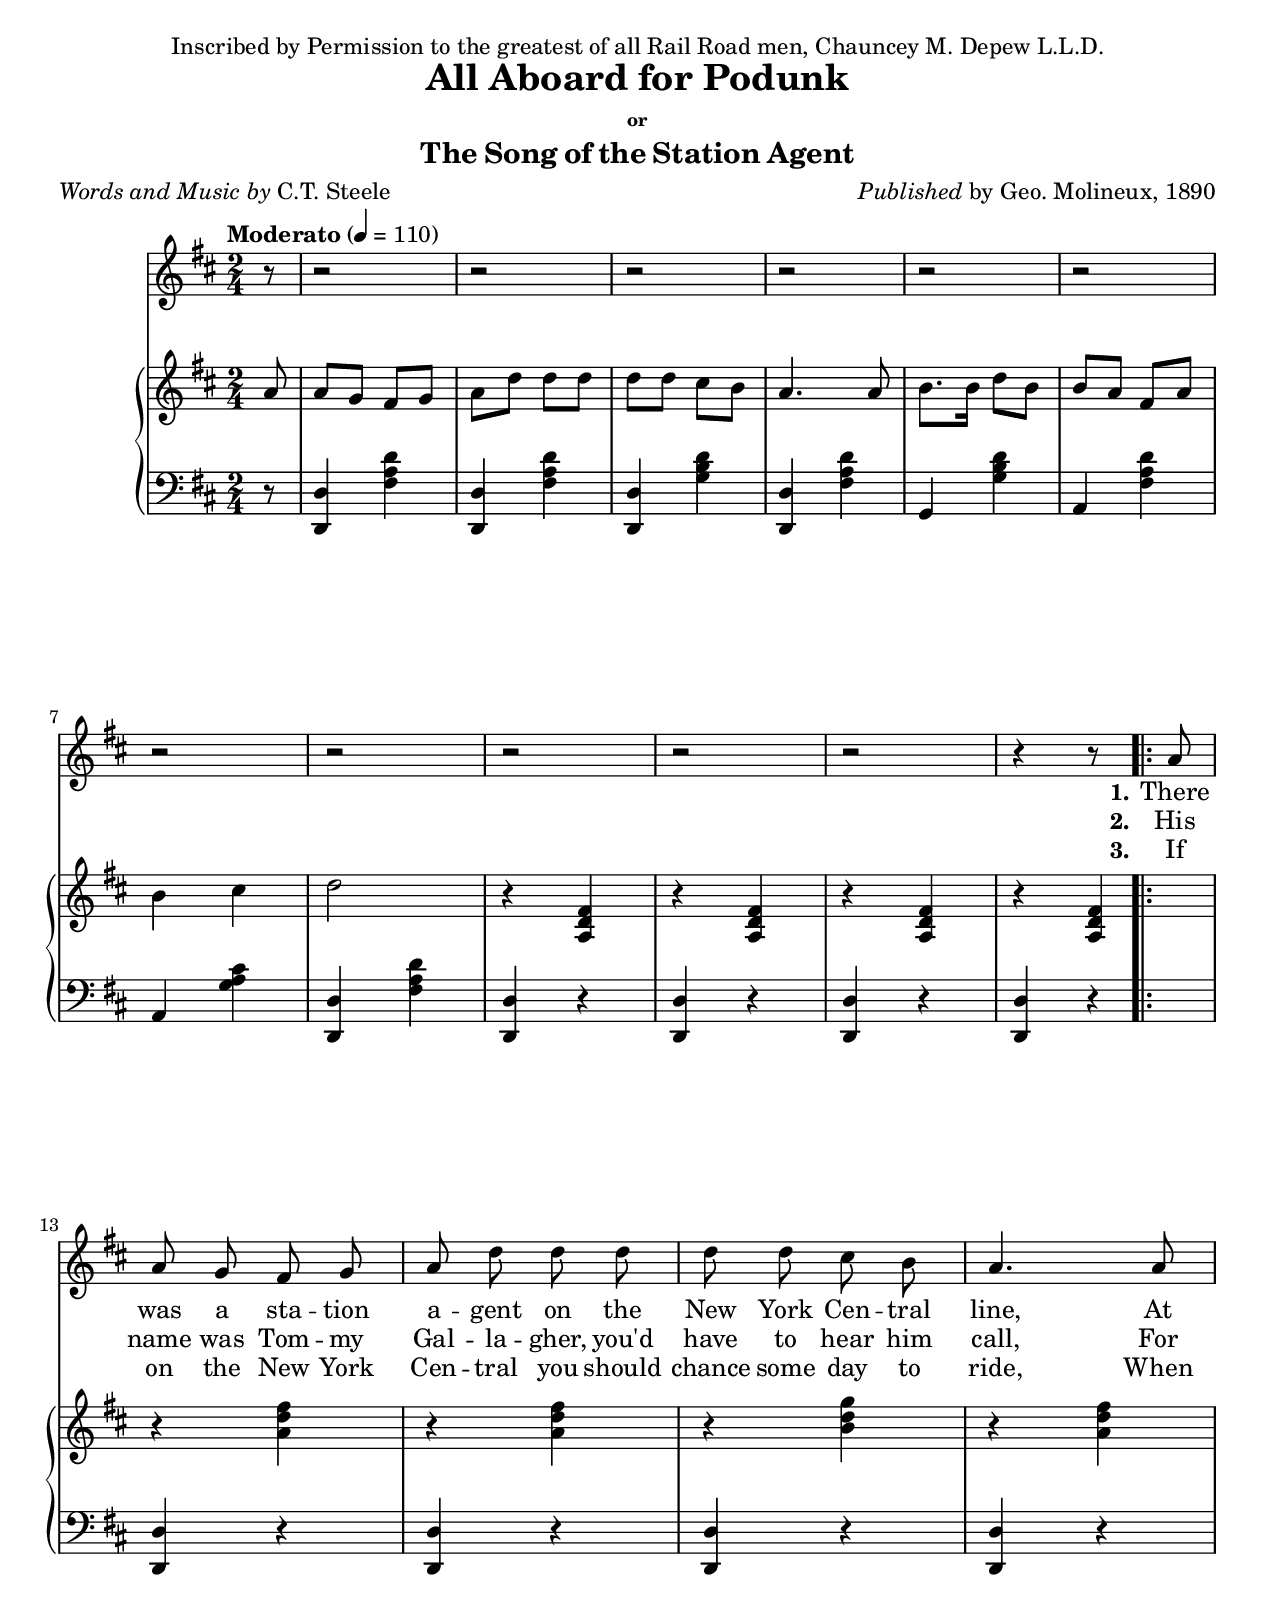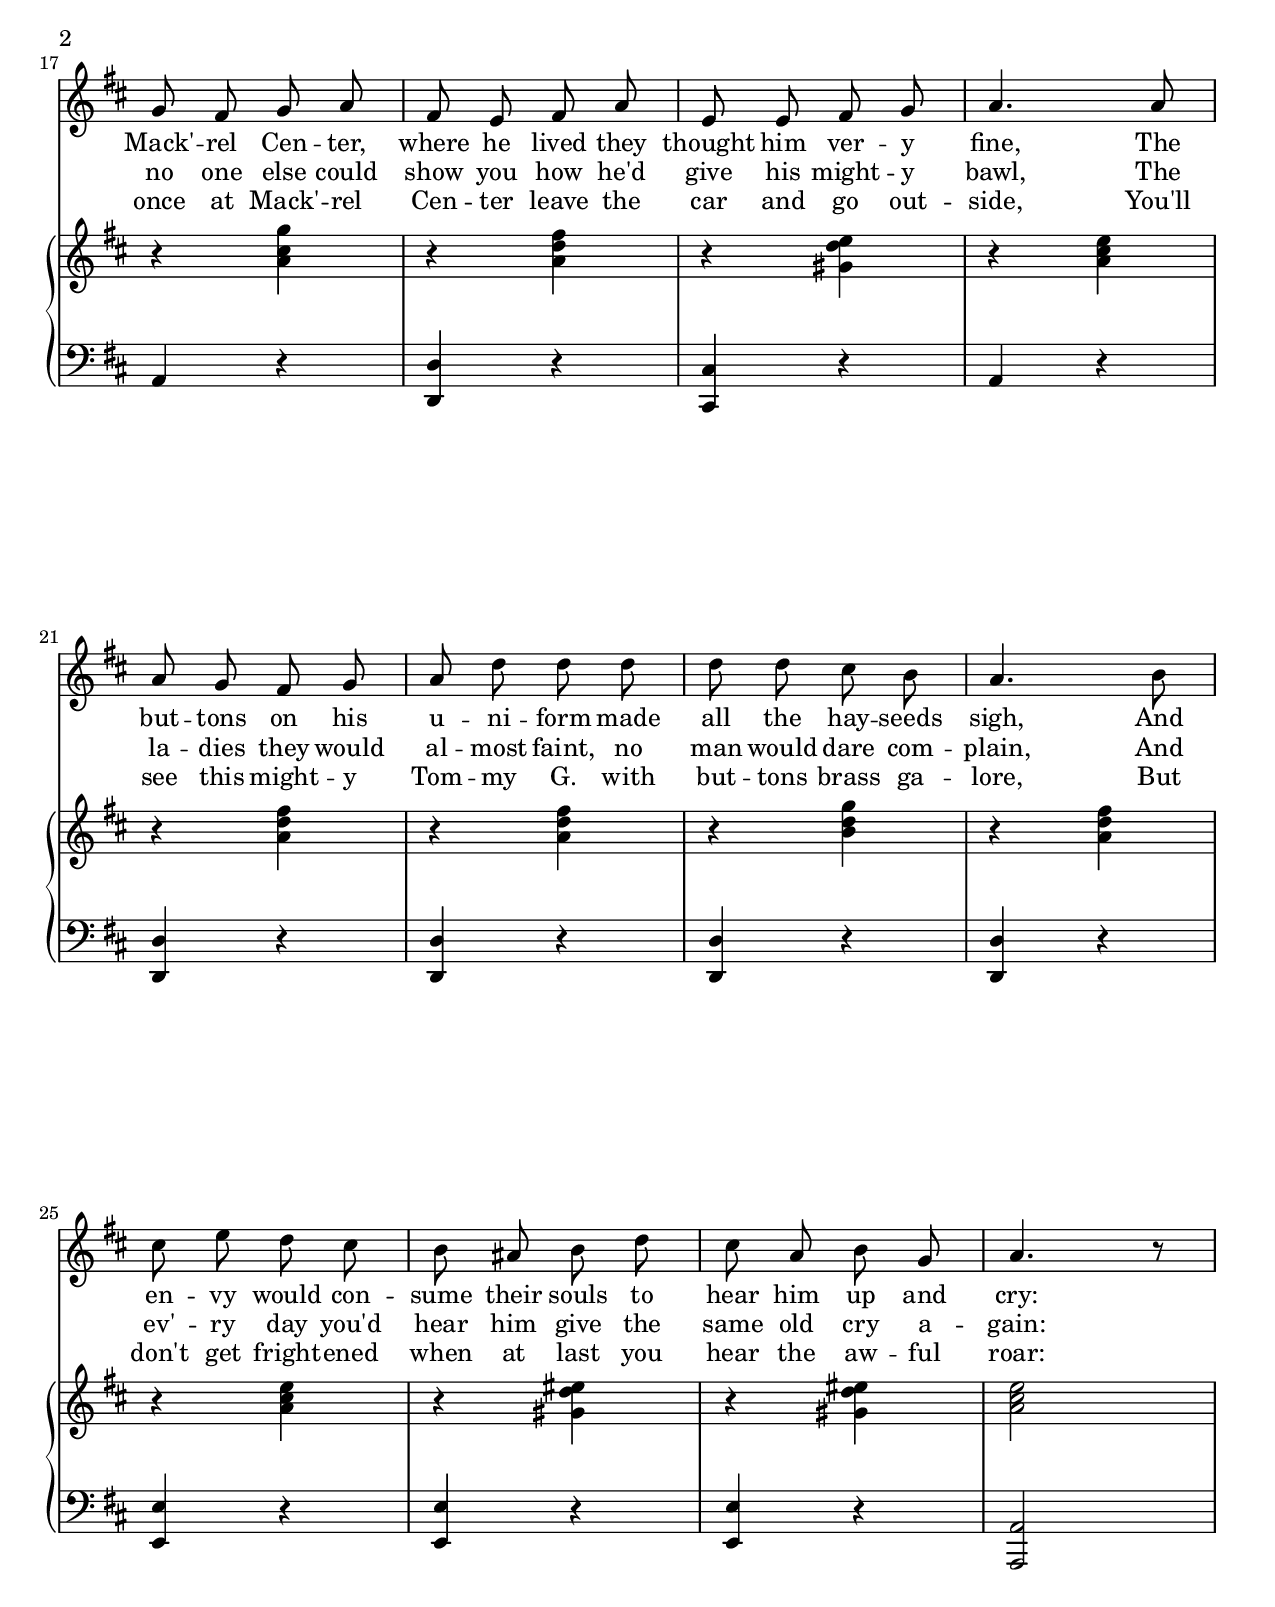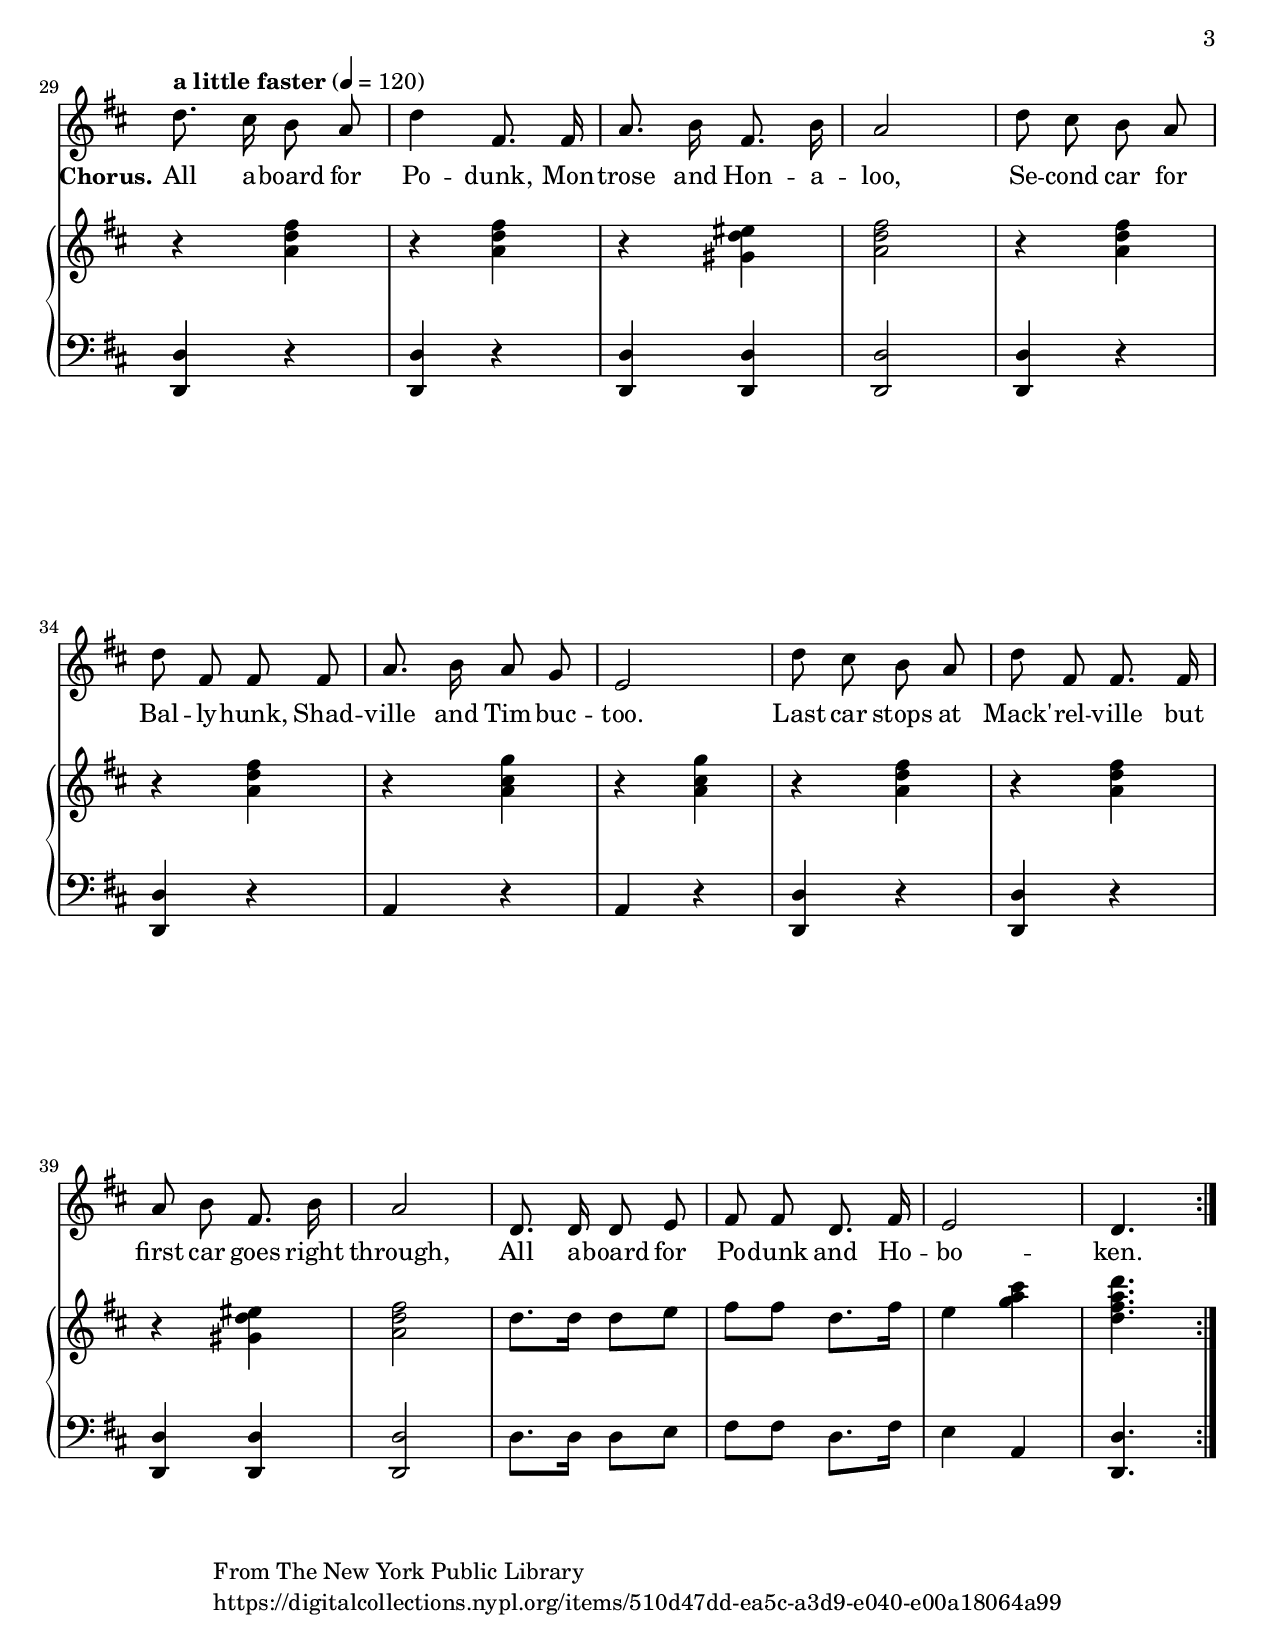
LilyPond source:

\version "2.18.2"
#(set-default-paper-size "letter")
\header {
    title = "All Aboard for Podunk"
    subtitle = \markup \tiny or
    subsubtitle = \markup \huge {The Song of the Station Agent}
    dedication = \markup {Inscribed by Permission to the greatest of all Rail Road men, Chauncey M. Depew L.L.D.}
    poet = \markup {
        \italic { Words and Music by }
        C.T. Steele
    }
    composer = \markup {
        \italic Published by
        Geo. Molineux, 1890
    }
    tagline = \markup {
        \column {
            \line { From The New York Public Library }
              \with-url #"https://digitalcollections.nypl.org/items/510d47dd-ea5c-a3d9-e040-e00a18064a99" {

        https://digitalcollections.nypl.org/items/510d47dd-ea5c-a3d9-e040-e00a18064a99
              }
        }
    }
}

global = {
    \time 2/4
    \key d \major
}

pianoRHLeadUp = \relative c'' {
    \tempo "Moderato" 4=110
    a8 |
    a g fis g |
    a d d d |
    d d cis b |
    a4. a8 |
    b8. b16 d8 b |
    b a fis a |

    b4 cis |
    d2 |
    r4 <fis, d a>
    r <fis d a>
    r <fis d a>
    r <fis d a>
}

pianoRH = \relative c'' {
    r <fis d a>
    r <fis d a>
    r <g d b>
    r <fis d a> |

    r <g cis, a> |
    r <fis d a> |
    r <e d gis,> |
    r <e cis a> |

    r <fis d a> |
    r <fis d a> |
    r <g d b> |
    r <fis d a> |

    r <e cis a> |
    r <eis d gis,> |
    r <eis d gis,> |
    <e cis a>2 |

    r4 <fis d a> |
    r <fis d a> |
    r <eis d gis,> |
    <fis d a>2 |
    r4 <fis d a> |

    r <fis d a> |
    r <g cis, a> |
    r <g cis, a> |
    r <fis d a> |
    r <fis d a> |

    r <eis d gis,> |
    <fis d a>2 |
    d8. d16 d8 e |
    fis fis d8. fis16 |
    e4 <g a cis> |
    <d' a fis d>4.
}

pianoLHLeadUp = {
    \tempo "Moderato" 4=110
    r8 |
    <d d,>4 <d' a fis> |
    <d d,> <d' a fis> |
    <d d,> <d' g b> |
    <d d,> <d' a fis> |
    g, <d' g b> |
    a, <d' a fis> |

    a, <g a cis'>
    <d d,> <d' a fis> |
    <d d,> r |
    <d d,> r |
    <d d,> r |
    <d d,> r
}

pianoLH = {
    <d d,> r |
    <d d,> r |
    <d d,> r |
    <d d,> r |

    a, r |
    <d d,> r |
    <cis cis,> r |
    a, r |

    <d d,> r |
    <d d,> r |
    <d d,> r |
    <d d,> r |

    <e e,> r |
    <e e,> r |
    <e e,> r |
    <a, a,,>2 |

    <d d,>4 r |
    <d d,> r |
    <d d,> <d d,> |
    <d d,>2 |
    <d d,>4 r |

    <d d,>4 r |
    a, r |
    a, r |
    <d d,>4 r |
    <d d,>4 r |

    <d d,> <d d,> |
    <d d,>2 |
    d8. d16 d8 e |
    fis fis d8. fis16 |
    e4 a, |
    <d d,>4.
}

melodyLeadUp = {
    \tempo "Moderato" 4=110
    r8 | r2 | r | r | r | r | r | \break
    r | r | r | r | r | r4 r8
}

melody = \relative c'' {
    \autoBeamOff
    \repeat volta 3 {
    a | \break
    a8 g fis g | a d d d | d d cis b | a4. a8 \break

    \pageBreak

    g8 fis g a | fis e fis a | e e fis g | a4. a8 \break
    a8 g fis g | a d d d | d d cis b | a4. b8 \break
    cis e d cis | b ais b d | cis a b g | a4. r8 \break

    \pageBreak

    \tempo "a little faster" 4=120
    d8. cis16 b8 a |
    d4 fis,8. fis16 |
    a8. b16 fis8. b16 |
    a2 |
    d8 cis b a |
    \break

    d8 fis, fis fis |
    a8. b16 a8 g |
    e2 |
    d'8 cis b a |
    d fis, fis8. fis16
    \break

    a8 b fis8. b16 |
    a2 |
    d,8. d16 d8 e8 |
    fis8 fis d8. fis16 |
    e2 |
    d4.
    }
}

chorus = \lyricmode {
    \set stanza = #"Chorus."
    All a -- board for Po -- dunk, Mon -- trose and Hon -- a -- loo, Se -- cond car for
    Bal -- ly -- hunk, Shad -- ville and Tim -- buc -- too. Last car stops at Mack' -- rel -- ville but
    first car goes right through, All a -- board for Po -- dunk and Ho -- bo -- ken.
}

wordsA = \lyricmode {
    \set stanza = #"1."
    There
    was a sta -- tion a -- gent on the New York Cen -- tral line, At
    Mack' -- rel Cen -- ter, where he lived they thought him ver -- y fine, The
    but -- tons on his u -- ni --  form made all the hay -- seeds sigh, And
    en -- vy would con -- sume their souls to hear him up and cry:
}

wordsB = \lyricmode {
    \set stanza = #"2."
    His
    name was Tom -- my Gal -- la -- gher, you'd have to hear him call, For
    no one else could show you how he'd give his might -- y bawl, The
    la -- dies they would al -- most faint, no man would dare com -- plain, And
    ev' -- ry day you'd hear him give the same old cry a -- gain:
}

wordsC = \lyricmode {
    \set stanza = #"3."
    If
    on the New York Cen -- tral you should chance some day to ride, When
    once at Mack' -- rel Cen -- ter leave the car and go out -- side, You'll
    see this might -- y Tom -- my G. with but -- tons brass ga -- lore, But
    don't get fright -- ened when at last you hear the aw -- ful roar:
}

\score {
    <<
        \new Staff {
            \set Staff.midiInstrument = #"trumpet"
            \global
            \partial 8
            \melodyLeadUp
            \melody
        }
        \addlyrics { \wordsA \chorus }
        \addlyrics { \wordsB }
        \addlyrics { \wordsC }
        \new PianoStaff <<
            \new Staff {
                \new Voice {
                    \global
                    \partial 8
                    \pianoRHLeadUp
                    \pianoRH
                }
            }
            \new Staff {
                \new Voice {
                    \clef bass
                    \global
                    \partial 8
                    \pianoLHLeadUp
                    \pianoLH
                }
            }
        >>
    >>
    \layout { }
}


\score {
    <<
        \new Staff {
            \set Staff.midiInstrument = #"trumpet"
            \global
            \tempo "Moderato" 4=110
            % r4.
            \partial 8
            \melodyLeadUp
            \repeat unfold 3 {
                \tempo "Moderato" 4=110
                \melody
            }
        }
        \addlyrics { \wordsA \chorus \wordsB \chorus \wordsC \chorus }
        \new PianoStaff <<
            \new Staff {
                \new Voice {
                    \global
                    % r4.
                    \partial 8
                    \pianoRHLeadUp
                    \pianoRH
                    r8
                    \pianoRH
                    r8
                    \pianoRH
                }
            }
            \new Staff {
                \new Voice {
                    \clef bass
                    \global
                    % r4.
                    \partial 8
                    \pianoLHLeadUp
                    \pianoLH
                    r8
                    \pianoLH
                    r8
                    \pianoLH
                }
            }
        >>
    >>
    \midi { }
}
